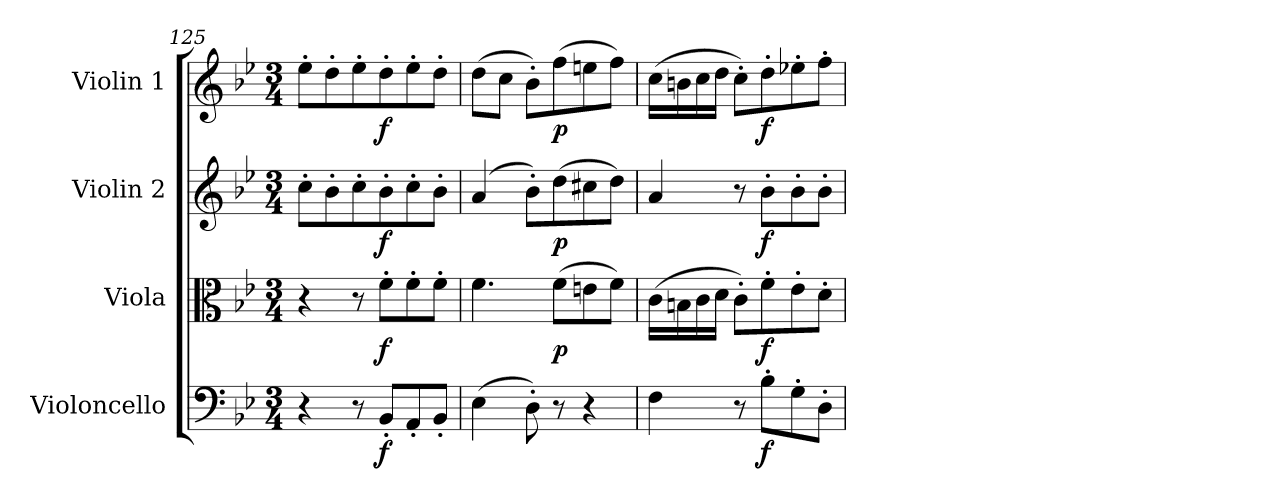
**kern	**dynam	**kern	**dynam	**kern	**dynam	**kern	**dynam
*part4	*part4	*part3	*part3	*part2	*part2	*part1	*part1
*staff4	*staff4	*staff3	*staff3	*staff2	*staff2	*staff1	*staff1
*I"Violoncello	*	*I"Viola	*	*I"Violin 2	*	*I"Violin 1	*
*I'Vc	*	*I'Vla	*	*I'Vln	*	*I'Vln	*
*clefF4	*	*clefC3	*	*clefG2	*	*clefG2	*
*k[b-e-]	*	*k[b-e-]	*	*k[b-e-]	*	*k[b-e-]	*
*M3/4	*	*M3/4	*	*M3/4	*	*M3/4	*
=125	=125	=125	=125	=125	=125	=125	=125
4r	.	4r	.	8cc'\L	.	8ee-'\L	.
.	.	.	.	8b-'\	.	8dd'\	.
8r	.	8r	.	8cc'\	.	8ee-'\	.
!	!LO:DY:b	!	!LO:DY:b	!	!LO:DY:b	!	!LO:DY:b
8BB-'/L	f	8f'\L	f	8b-'\	f	8dd'\	f
8AA'/	.	8f'\	.	8cc'\	.	8ee-'\	.
8BB-'/J	.	8f'\J	.	8b-'\J	.	8dd'\J	.
=126	=126	=126	=126	=126	=126	=126	=126
(4E-\	.	4.f\	.	(4a/	.	(8dd\L	.
.	.	.	.	.	.	8cc\J	.
8D'\)	.	.	.	8b-'\L)	.	8b-'\L)	.
!	!	!	!LO:DY:b	!	!LO:DY:b	!	!LO:DY:b
8r	.	(8f\L	p	(8dd\	p	(8ff\	p
4r	.	8en\	.	8cc#X\	.	8een\	.
.	.	8f\J)	.	8dd\J)	.	8ff\J)	.
=127	=127	=127	=127	=127	=127	=127	=127
4F\	.	(16c\LL	.	4a/	.	(16cc\LL	.
.	.	16Bn\	.	.	.	16bn\	.
.	.	16c\	.	.	.	16cc\	.
.	.	16d\JJ	.	.	.	16dd\JJ	.
8r	.	8c'\L)	.	8r	.	8cc'\L)	.
!	!LO:DY:b	!	!LO:DY:b	!	!LO:DY:b	!	!LO:DY:b
8B-'\L	f	8f'\	f	8b-'\L	f	8dd'\	f
8G'\	.	8e-'\	.	8b-'\	.	8ee-X'\	.
8D'\J	.	8d'\J	.	8b-'\J	.	8ff'\J	.
=	=	=	=	=	=	=	=
*-	*-	*-	*-	*-	*-	*-	*-
